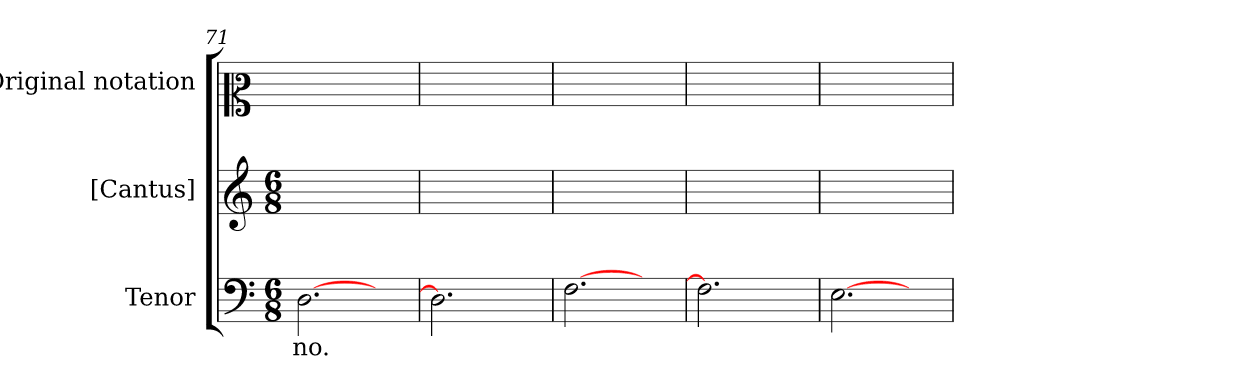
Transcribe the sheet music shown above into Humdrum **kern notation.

**kern	**text	**kern	**kern
*part3	*part3	*part2	*part1
*staff3	*staff3	*staff2	*staff1
*I"Tenor	*	*I"[Cantus]	*I"Original notation
*clefF4	*	*clefG2	*clefC2
*k[]	*	*k[]	*k[]
*C:	*	*C:	*C:
*M6/8	*	*M6/8	*
=71	=71	=71	=71
!	!LO:LY:b	!	!
[2.D\	-no.	2.ryy	1ryy
4ryy	.	4ryy	.
=72	=72	=72	=72
2.D\]	.	2.ryy	1ryy
4ryy	.	4ryy	.
=73	=73	=73	=73
[2.F\	.	2.ryy	1ryy
4ryy	.	4ryy	.
=74	=74	=74	=74
2.F\]	.	2.ryy	1ryy
4ryy	.	4ryy	.
=75	=75	=75	=75
[2.E\	.	2.ryy	1ryy
4ryy	.	4ryy	.
=	=	=	=
*-	*-	*-	*-
